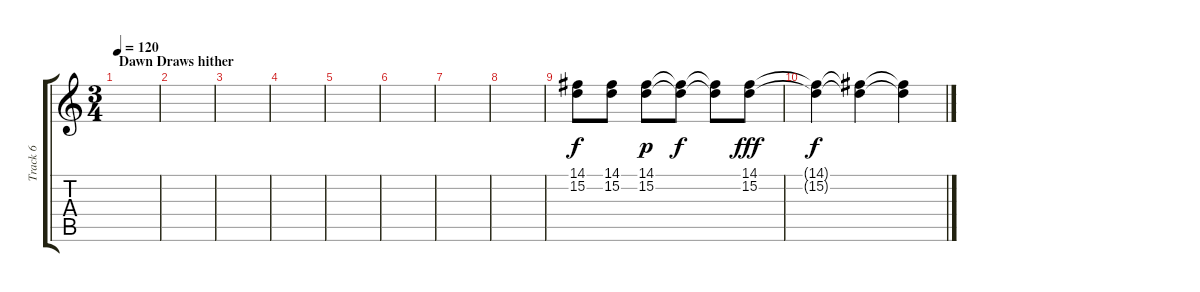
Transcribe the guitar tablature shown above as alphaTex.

\track ("Track 6" "Track 6") {instrument birdtweet}
\staff {score tabs}
\tuning (E4 B3 G3 D3 A2 E2) {hide}
\ts (3 4)
\section ("" "Dawn Draws hither")
\tempo 120
\clef g2
\ks c
|
|
|
|
|
|
|
|
(14.1 15.2).8 (14.1 15.2).8 (14.1 15.2).8{dy p} (14.1{t} 15.2{t}).8{dy f} (14.1{t} 15.2{t}).8 (14.1 15.2).8{dy fff} |
(14.1{t} 15.2{t}).4{dy f} (14.1{t} 15.2{t}).4 (14.1{t} 15.2{t}).4
